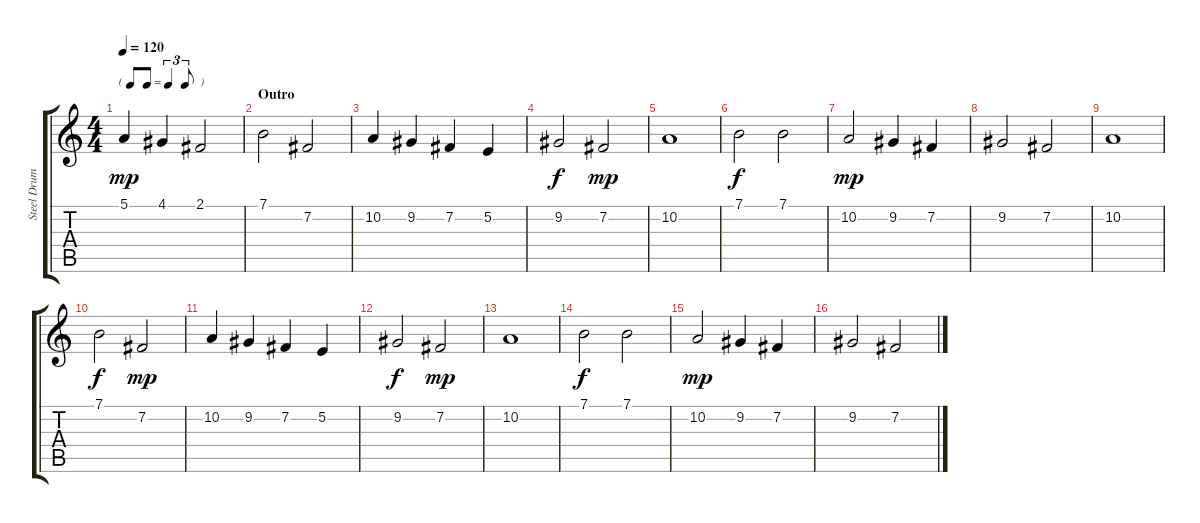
\track ("Steel Drums" "Steel Drum") {instrument steeldrums}
\staff {score tabs}
\tuning (E4 B3 G3 D3 A2 E2) {hide}
\ts (4 4)
\tf triplet8th
\tempo 120
\clef g2
\ks c
5.1.4{dy mp} 4.1.4 2.1.2 |
\section ("" "Outro")
7.1.2 7.2.2 |
10.2.4 9.2.4 7.2.4 5.2.4 |
9.2.2{dy f} 7.2.2{dy mp} |
10.2.1 |
7.1.2{dy f} 7.1.2 |
10.2.2{dy mp} 9.2.4 7.2.4 |
9.2.2 7.2.2 |
10.2.1 |
7.1.2{dy f} 7.2.2{dy mp} |
10.2.4 9.2.4 7.2.4 5.2.4 |
9.2.2{dy f} 7.2.2{dy mp} |
10.2.1 |
7.1.2{dy f} 7.1.2 |
10.2.2{dy mp} 9.2.4 7.2.4 |
9.2.2 7.2.2
